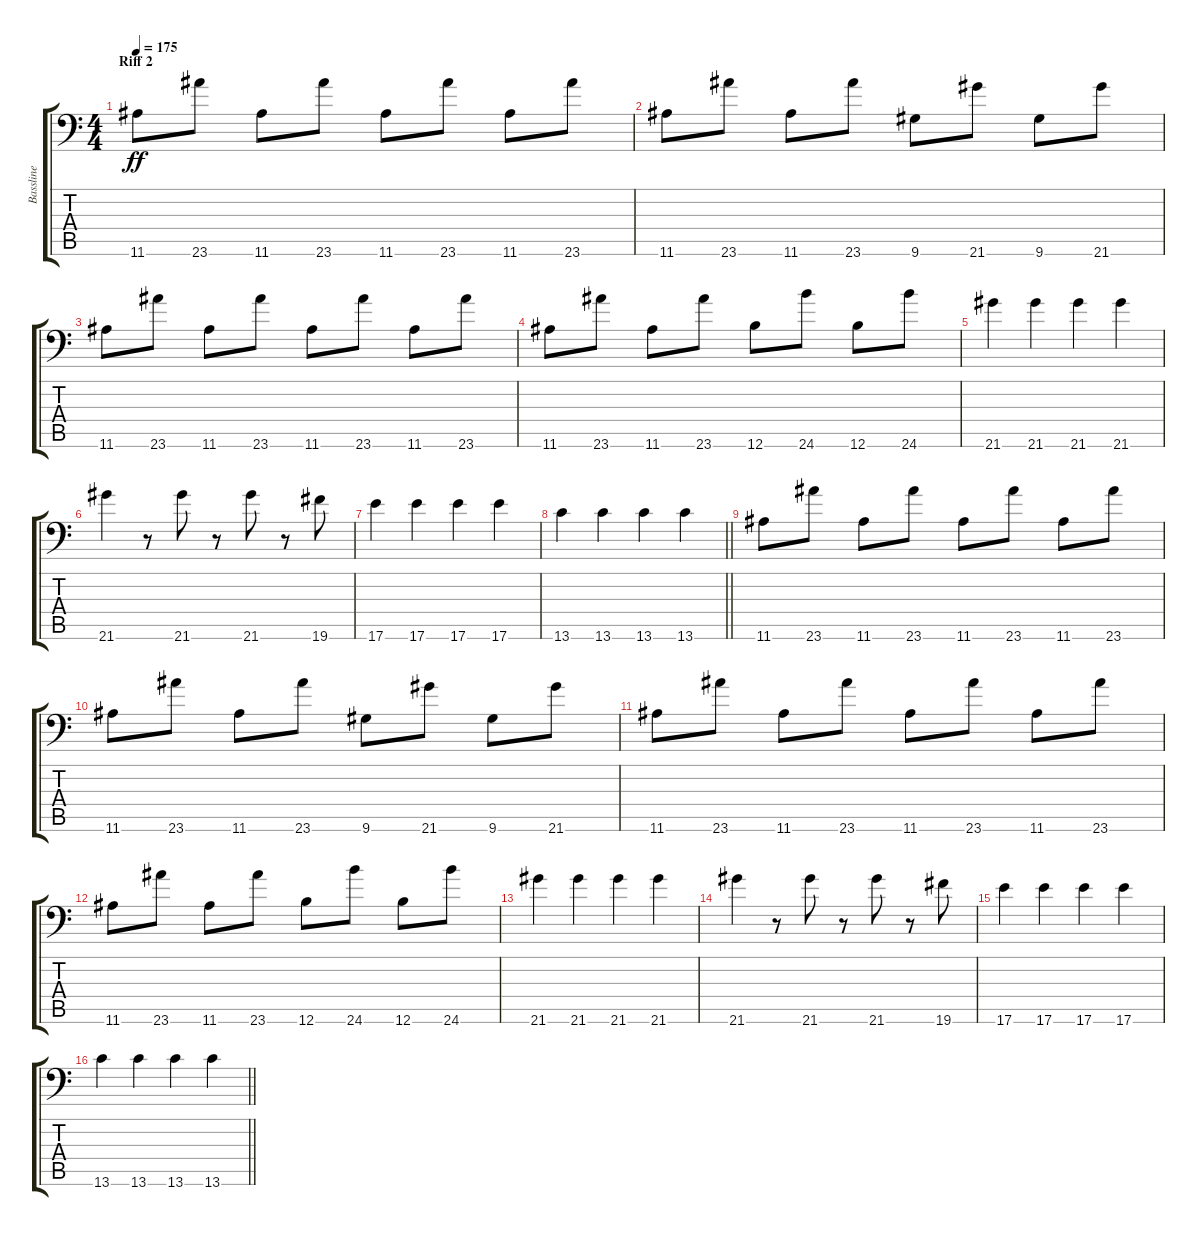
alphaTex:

\track ("Bassline" "Bassline") {instrument synthbass1}
\staff {score tabs}
\tuning (D6 B3 G3 D3 A2 B-1) {hide}
\ts (4 4)
\section ("" "Riff 2")
\tempo 175
\clef f4
\ks c
11.6.8{dy ff} 23.6.8 11.6.8 23.6.8 11.6.8 23.6.8 11.6.8 23.6.8 |
11.6.8 23.6.8 11.6.8 23.6.8 9.6.8 21.6.8 9.6.8 21.6.8 |
11.6.8 23.6.8 11.6.8 23.6.8 11.6.8 23.6.8 11.6.8 23.6.8 |
11.6.8 23.6.8 11.6.8 23.6.8 12.6.8 24.6.8 12.6.8 24.6.8 |
21.6.4 21.6.4 21.6.4 21.6.4 |
21.6.4 r.8 21.6.8 r.8 21.6.8 r.8 19.6.8 |
17.6.4 17.6.4 17.6.4 17.6.4 |
\barLineRight lightlight
13.6.4 13.6.4 13.6.4 13.6.4 |
11.6.8 23.6.8 11.6.8 23.6.8 11.6.8 23.6.8 11.6.8 23.6.8 |
11.6.8 23.6.8 11.6.8 23.6.8 9.6.8 21.6.8 9.6.8 21.6.8 |
11.6.8 23.6.8 11.6.8 23.6.8 11.6.8 23.6.8 11.6.8 23.6.8 |
11.6.8 23.6.8 11.6.8 23.6.8 12.6.8 24.6.8 12.6.8 24.6.8 |
21.6.4 21.6.4 21.6.4 21.6.4 |
21.6.4 r.8 21.6.8 r.8 21.6.8 r.8 19.6.8 |
17.6.4 17.6.4 17.6.4 17.6.4 |
\barLineRight lightlight
13.6.4 13.6.4 13.6.4 13.6.4
